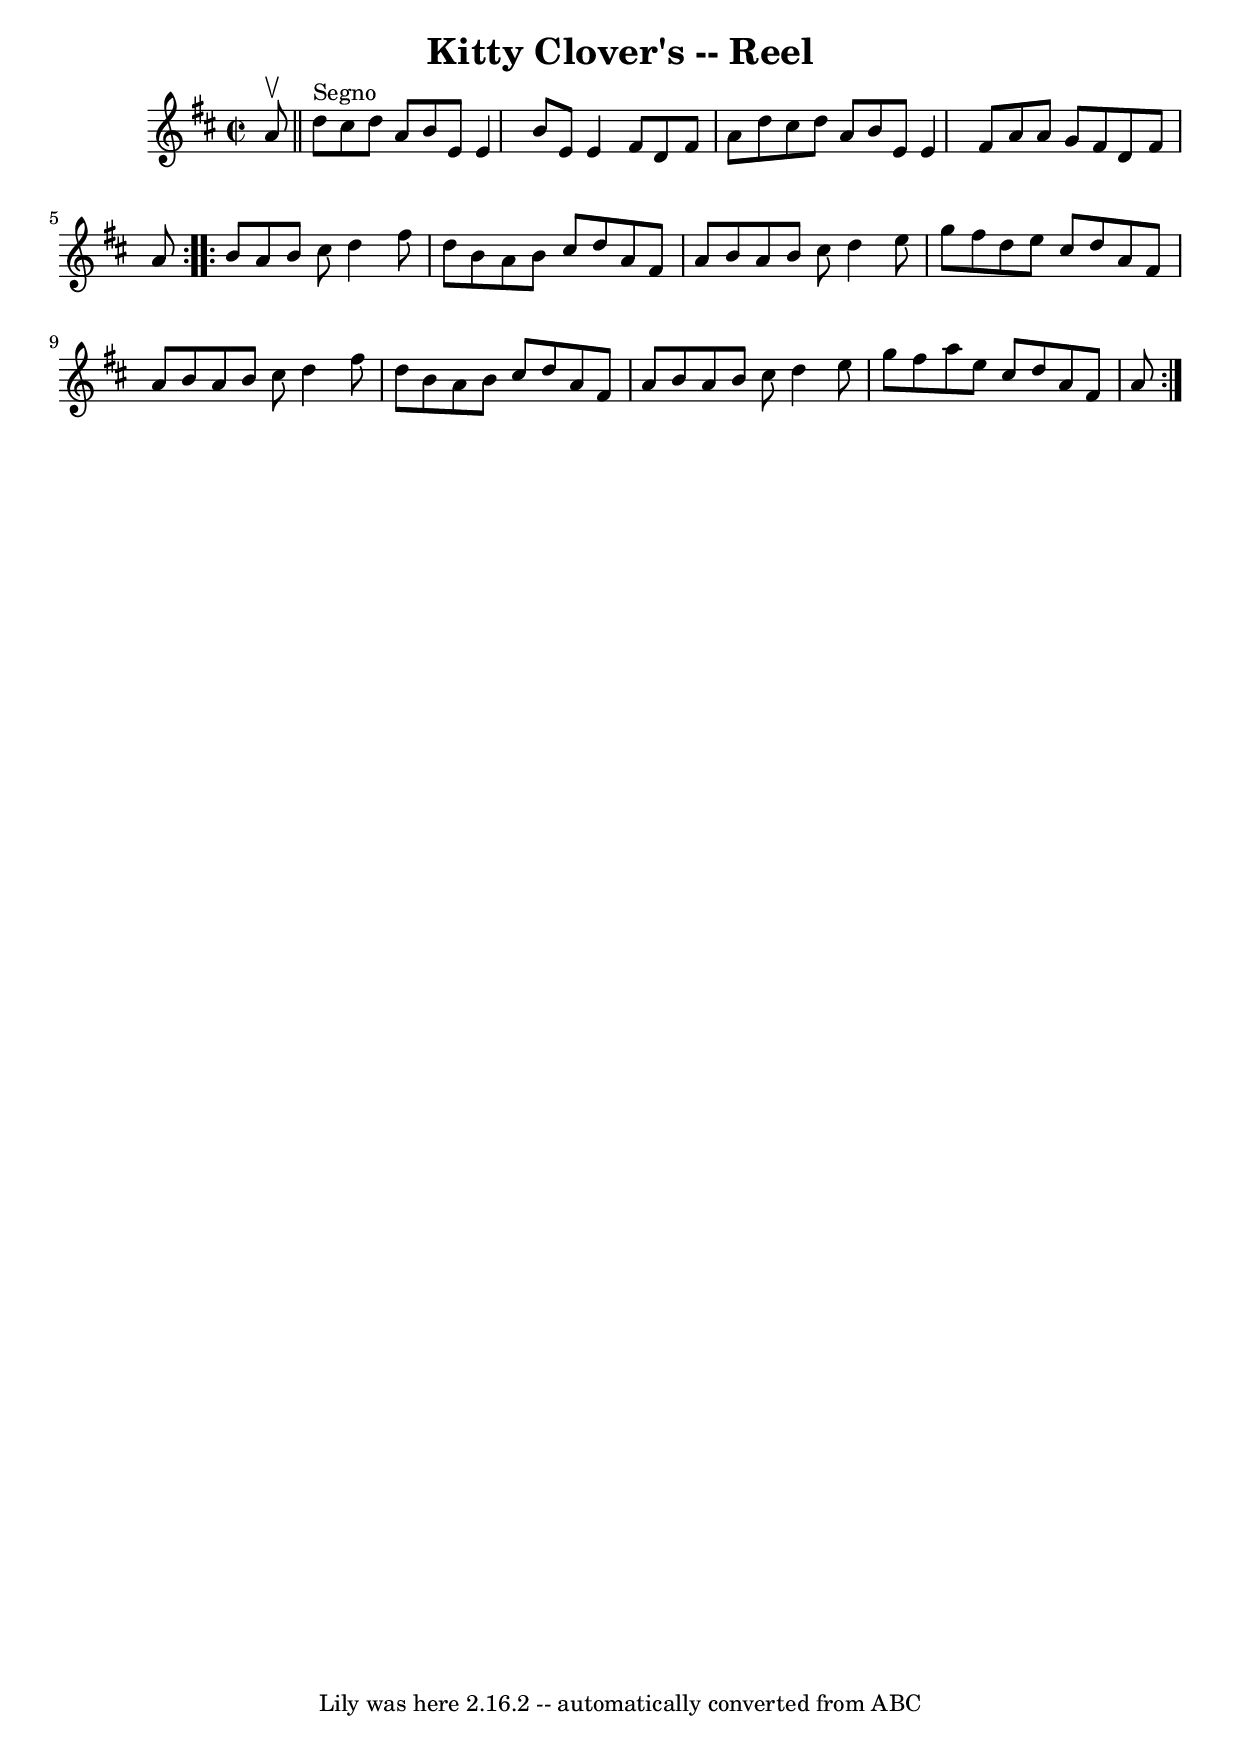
\version "2.16.2"
\include "Mammoth.ily"
\header {
  %% book = "Ryan's Mammoth Collection"
  crossRefNumber = "1"
  footnotes = ""
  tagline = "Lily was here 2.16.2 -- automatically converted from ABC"
  title = "Kitty Clover's -- Reel"

}
voicedefault =  {



  \repeat volta 2 {

    \override Staff.TimeSignature #'style = #'C
    \time 2/2 
    \key d \major
    a'8^\upbow   \bar "||" d''8^"Segno" cis''8   
    d''8 a'8 b'8 e'8 e'4  |
    b'8 e'8 e'4 fis'8 d'8 
    fis'8 a'8  |
    d''8 cis''8 d''8 a'8 b'8 e'8 e'4   |
    fis'8 a'8 a'8 g'8 fis'8 d'8 fis'8 a'8  

  } 
  \repeat volta 2 {
    b'8 a'8 b'8 cis''8 d''4 fis''8 d''8   |
    b'8 a'8 b'8 cis''8 d''8 a'8 fis'8 a'8  |
    
    b'8 a'8 b'8 cis''8 d''4 e''8 g''8  |
    fis''8    
    d''8 e''8 cis''8 d''8 a'8 fis'8 a'8  |
    b'8 a'8  
    b'8 cis''8 d''4 fis''8 d''8  |
    b'8 a'8 b'8    
    cis''8 d''8 a'8 fis'8 a'8  |
    b'8 a'8 b'8 cis''8   
    d''4 e''8 g''8  |
    fis''8 a''8 e''8 cis''8 d''8    
    a'8 fis'8 a'8    
  }   

}

\score{
  <<

    \context Staff="default"
    {
      \voicedefault 
      
    }

  >>
  \layout {
    
  }
  \midi {
  }

}
